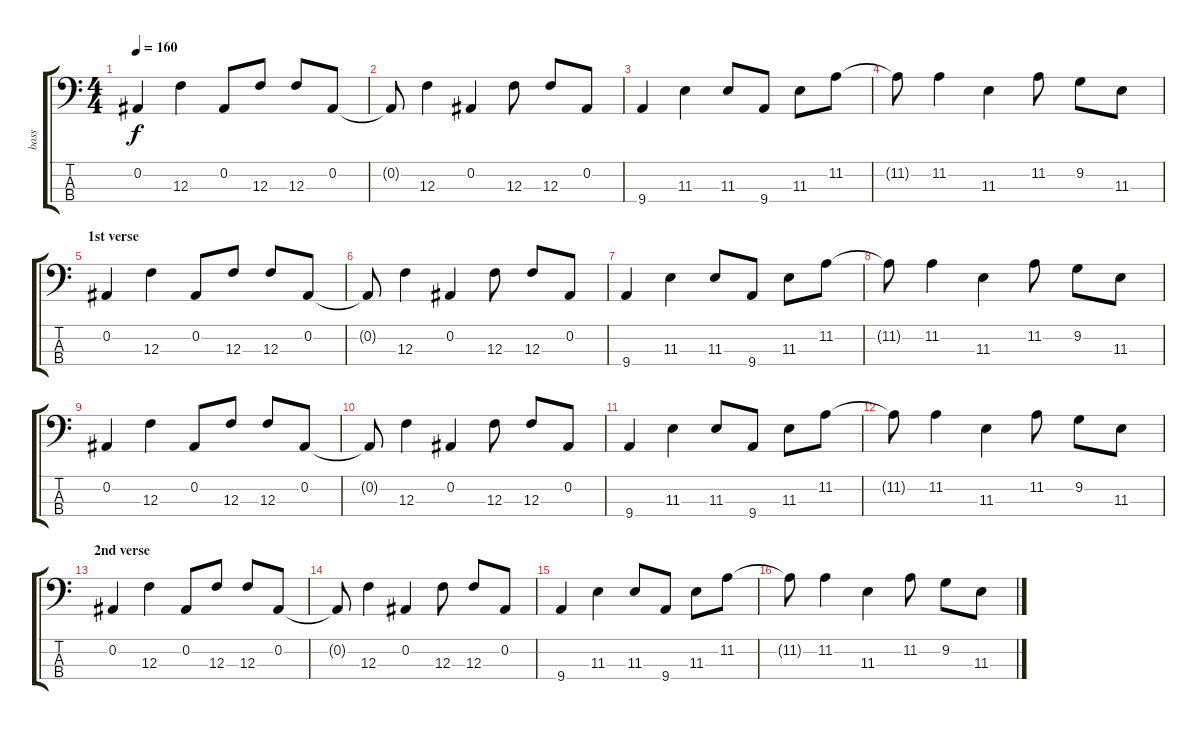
\track ("bass" "bass") {instrument electricbasspick}
\staff {score tabs}
\tuning (Eb2 Bb1 F1 C1) {hide}
\ts (4 4)
\tempo 160
\clef f4
\ks c
0.2.4{dy f} 12.3.4 0.2.8 12.3.8 12.3.8 0.2.8 |
0.2{t}.8 12.3.4 0.2.4 12.3.8 12.3.8 0.2.8 |
9.4.4 11.3.4 11.3.8 9.4.8 11.3.8 11.2.8 |
11.2{t}.8 11.2.4 11.3.4 11.2.8 9.2.8 11.3.8 |
\section ("" "1st verse")
0.2.4 12.3.4 0.2.8 12.3.8 12.3.8 0.2.8 |
0.2{t}.8 12.3.4 0.2.4 12.3.8 12.3.8 0.2.8 |
9.4.4 11.3.4 11.3.8 9.4.8 11.3.8 11.2.8 |
11.2{t}.8 11.2.4 11.3.4 11.2.8 9.2.8 11.3.8 |
0.2.4 12.3.4 0.2.8 12.3.8 12.3.8 0.2.8 |
0.2{t}.8 12.3.4 0.2.4 12.3.8 12.3.8 0.2.8 |
9.4.4 11.3.4 11.3.8 9.4.8 11.3.8 11.2.8 |
11.2{t}.8 11.2.4 11.3.4 11.2.8 9.2.8 11.3.8 |
\section ("" "2nd verse")
0.2.4 12.3.4 0.2.8 12.3.8 12.3.8 0.2.8 |
0.2{t}.8 12.3.4 0.2.4 12.3.8 12.3.8 0.2.8 |
9.4.4 11.3.4 11.3.8 9.4.8 11.3.8 11.2.8 |
11.2{t}.8 11.2.4 11.3.4 11.2.8 9.2.8 11.3.8
